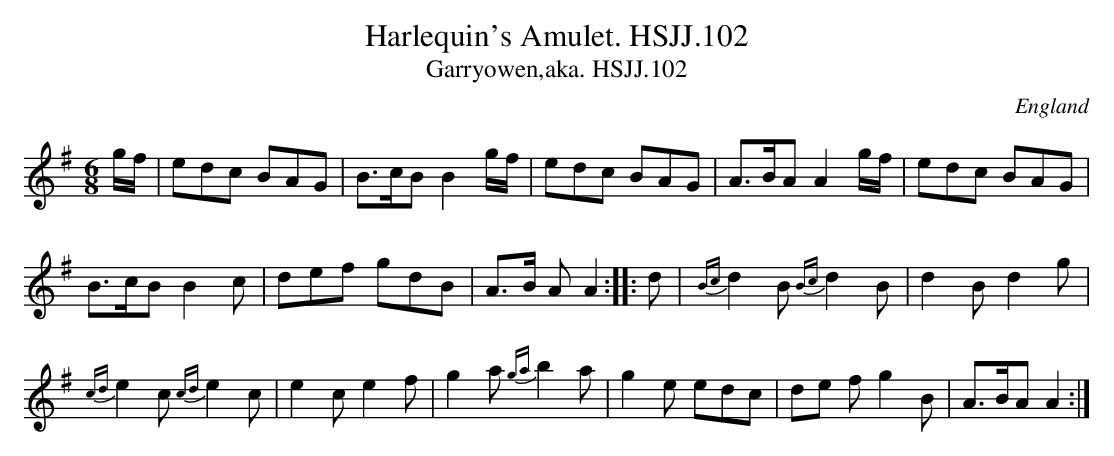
X:1
T:Harlequin's Amulet. HSJJ.102
T:Garryowen,aka. HSJJ.102
M:6/8
L:1/8
O:England
K:G
g/f/|edc BAG|B>cB B2g/f/|edc BAG|A>BAA2g/f/|edc BAG|!B>cBB2c|def gdB|A>B
A
A2:|
|:d|{Bc}d2B{Bc}d2-B|d2-Bd2g|!{cd}e2c{cd}e2c|e2ce2f|g2a{ga}b2a|g2e edc|de
f
g2B|A>BA A2:|]
